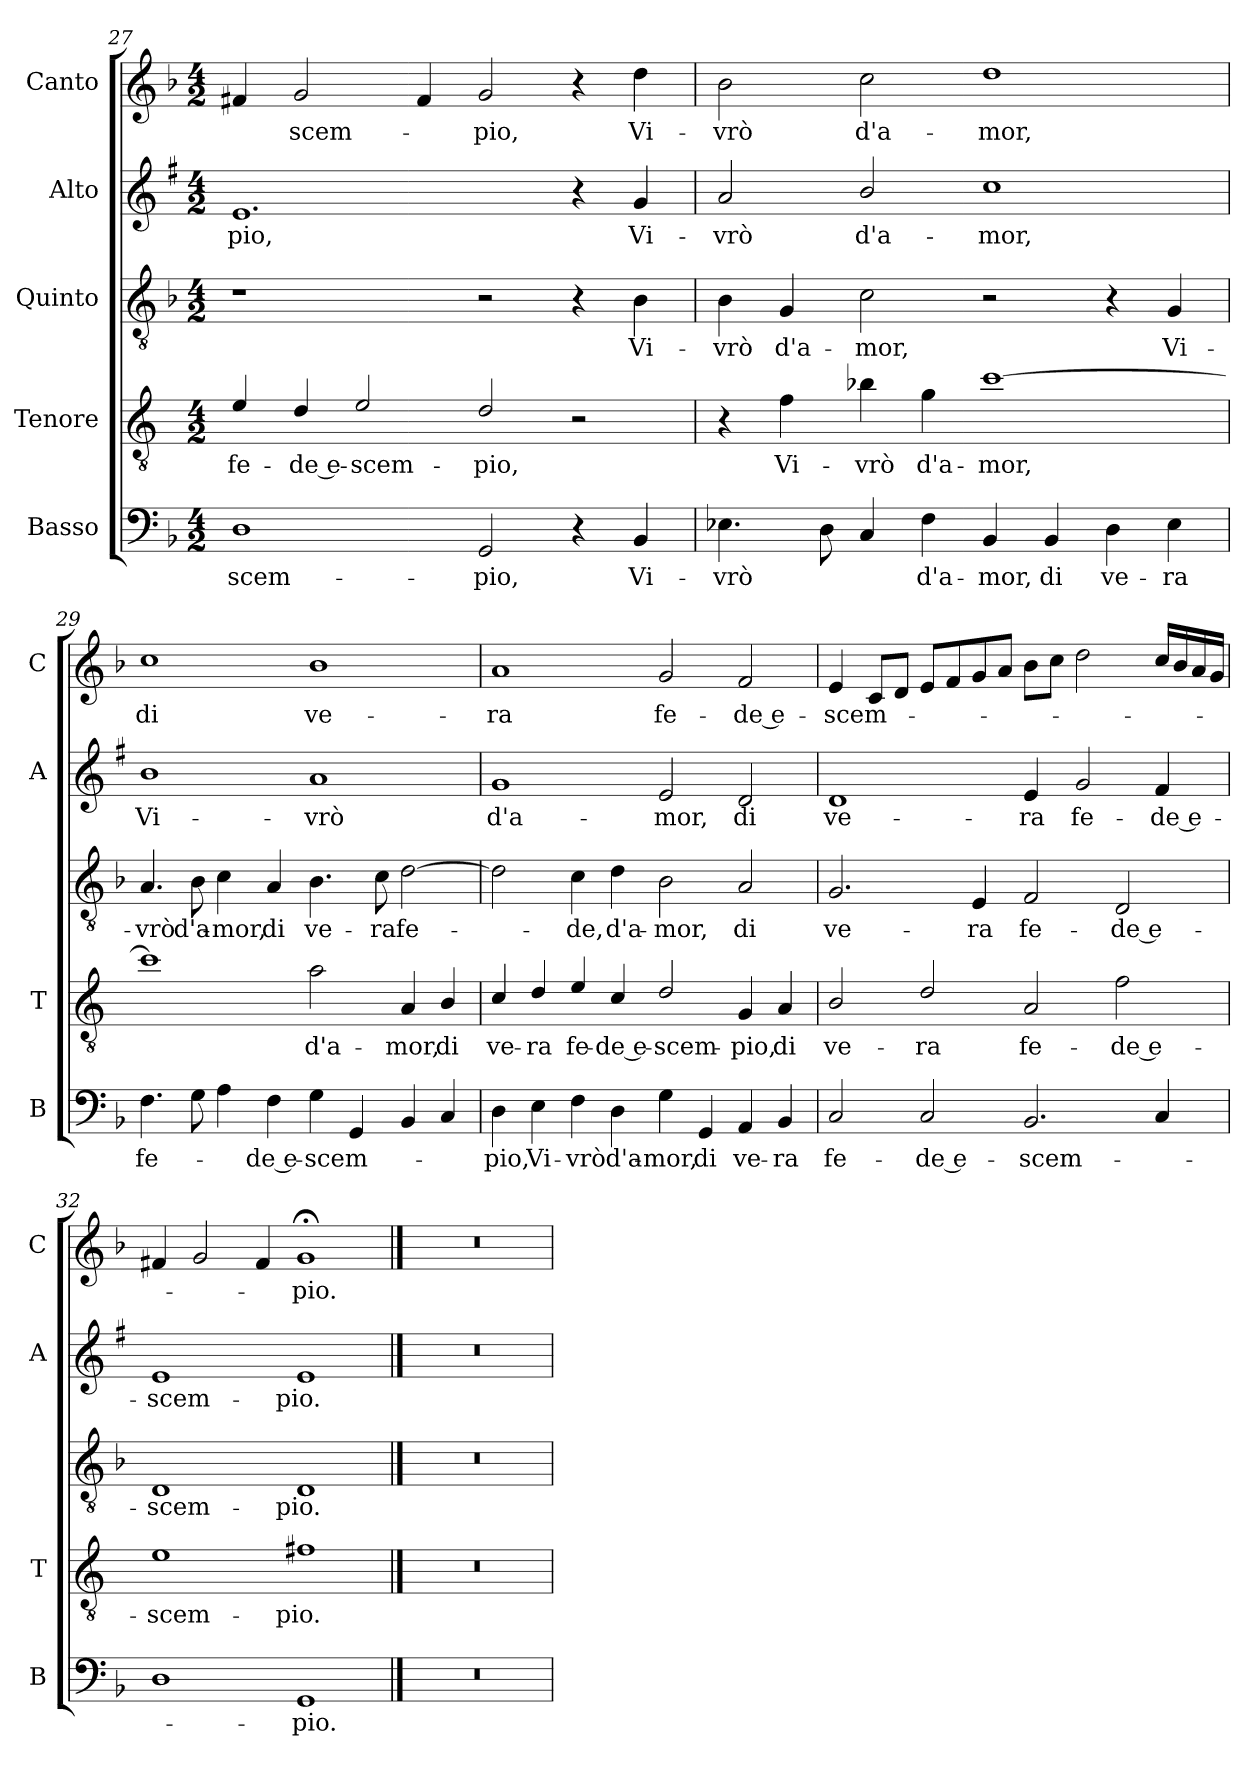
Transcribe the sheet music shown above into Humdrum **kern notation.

**kern	**text	**kern	**text	**kern	**text	**kern	**text	**kern	**text
*part5	*part5	*part4	*part4	*part3	*part3	*part2	*part2	*part1	*part1
*staff5	*staff5	*staff4	*staff4	*staff3	*staff3	*staff2	*staff2	*staff1	*staff1
*I"Basso	*	*I"Tenore	*	*I"Quinto	*	*I"Alto	*	*I"Canto	*
*I'B	*	*I'T	*	*	*	*I'A	*	*I'C	*
*clefF4	*	*clefGv2	*	*clefGv2	*	*clefG2	*	*clefG2	*
*	*	*ITrd4c7	*	*	*	*ITrd1c2	*	*	*
*k[b-]	*	*k[b-]	*	*k[b-]	*	*k[b-]	*	*k[b-]	*
*F:	*	*F:	*	*F:	*	*F:	*	*F:	*
*M4/2	*	*M4/2	*	*M4/2	*	*M4/2	*	*M4/2	*
=27	=27	=27	=27	=27	=27	=27	=27	=27	=27
!	!LO:LY:b	!	!LO:LY:b	!	!	!	!LO:LY:b	!	!
1D	-scem-	4A/	fe-	1r	.	1.d	-pio,	4f#X/	.
!	!	!	!LO:LY:b	!	!	!	!	!	!LO:LY:b
.	.	4G/	-de e-	.	.	.	.	2g/	-scem-
!	!	!	!LO:LY:b	!	!	!	!	!	!
.	.	2A/	-scem-	.	.	.	.	.	.
.	.	.	.	.	.	.	.	4f#/	.
!	!LO:LY:b	!	!LO:LY:b	!	!	!	!	!	!LO:LY:b
2GG/	-pio,	2G/	-pio,	2r	.	.	.	2g/	-pio,
4r	.	2r	.	4r	.	4r	.	4r	.
!	!LO:LY:b	!	!	!	!LO:LY:b	!	!LO:LY:b	!	!LO:LY:b
4BB-/	Vi-	.	.	4B-\	Vi-	4f/	Vi-	4dd\	Vi-
!!LO:PB:g=z
=28	=28	=28	=28	=28	=28	=28	=28	=28	=28
!	!LO:LY:b	!	!	!	!LO:LY:b	!	!LO:LY:b	!	!LO:LY:b
4.E-X\	-vrò	4r	.	4B-\	-vrò	2g/	-vrò	2b-\	-vrò
!	!	!	!LO:LY:b	!	!LO:LY:b	!	!	!	!
.	.	4B-\	Vi-	4G/	d'a-	.	.	.	.
8D\	.	.	.	.	.	.	.	.	.
!	!	!	!LO:LY:b	!	!LO:LY:b	!	!LO:LY:b	!	!LO:LY:b
4C/	.	4e-X\	-vrò	2c\	-mor,	2a/	d'a-	2cc\	d'a-
!	!LO:LY:b	!	!LO:LY:b	!	!	!	!	!	!
4F\	d'a-	4c\	d'a-	.	.	.	.	.	.
!	!LO:LY:b	!	!LO:LY:b	!	!	!	!LO:LY:b	!	!LO:LY:b
4BB-/	-mor,	[1f	-mor,	2r	.	1b-	-mor,	1dd	-mor,
!	!LO:LY:b	!	!	!	!	!	!	!	!
4BB-/	di	.	.	.	.	.	.	.	.
!	!LO:LY:b	!	!	!	!	!	!	!	!
4D\	ve-	.	.	4r	.	.	.	.	.
!	!LO:LY:b	!	!	!	!LO:LY:b	!	!	!	!
4E-\	-ra	.	.	4G/	Vi-	.	.	.	.
=29	=29	=29	=29	=29	=29	=29	=29	=29	=29
!	!LO:LY:b	!	!	!	!LO:LY:b	!	!LO:LY:b	!	!LO:LY:b
4.F\	fe-	1f]	.	4.A/	-vrò	1a	Vi-	1cc	di
!	!	!	!	!	!LO:LY:b	!	!	!	!
8G\	.	.	.	8B-\	d'a-	.	.	.	.
!	!	!	!	!	!LO:LY:b	!	!	!	!
4A\	.	.	.	4c\	-mor,	.	.	.	.
!	!LO:LY:b	!	!	!	!LO:LY:b	!	!	!	!
4F\	-de e-	.	.	4A/	di	.	.	.	.
!	!LO:LY:b	!	!LO:LY:b	!	!LO:LY:b	!	!LO:LY:b	!	!LO:LY:b
4G\	-scem-	2d\	d'a-	4.B-\	ve-	1g	-vrò	1b-	ve-
4GG/	.	.	.	.	.	.	.	.	.
!	!	!	!	!	!LO:LY:b	!	!	!	!
.	.	.	.	8c\	-ra	.	.	.	.
!	!	!	!LO:LY:b	!	!LO:LY:b	!	!	!	!
4BB-/	.	4D/	-mor,	[2d\	fe-	.	.	.	.
!	!	!	!LO:LY:b	!	!	!	!	!	!
4C/	.	4E/	di	.	.	.	.	.	.
=30	=30	=30	=30	=30	=30	=30	=30	=30	=30
!	!LO:LY:b	!	!LO:LY:b	!	!	!	!LO:LY:b	!	!LO:LY:b
4D\	-pio,	4F/	ve-	2d\]	.	1f	d'a-	1a	-ra
!	!LO:LY:b	!	!LO:LY:b	!	!	!	!	!	!
4E\	Vi-	4G/	-ra	.	.	.	.	.	.
!	!LO:LY:b	!	!LO:LY:b	!	!LO:LY:b	!	!	!	!
4F\	-vrò	4A/	fe-	4c\	-de,	.	.	.	.
!	!LO:LY:b	!	!LO:LY:b	!	!LO:LY:b	!	!	!	!
4D\	d'a-	4F/	-de e-	4d\	d'a-	.	.	.	.
!	!LO:LY:b	!	!LO:LY:b	!	!LO:LY:b	!	!LO:LY:b	!	!LO:LY:b
4G\	-mor,	2G/	-scem-	2B-\	-mor,	2d/	-mor,	2g/	fe-
!	!LO:LY:b	!	!	!	!	!	!	!	!
4GG/	di	.	.	.	.	.	.	.	.
!	!LO:LY:b	!	!LO:LY:b	!	!LO:LY:b	!	!LO:LY:b	!	!LO:LY:b
4AA/	ve-	4C/	-pio,	2A/	di	2c/	di	2f/	-de e-
!	!LO:LY:b	!	!LO:LY:b	!	!	!	!	!	!
4BB-/	-ra	4D/	di	.	.	.	.	.	.
!!LO:LB:g=z
=31	=31	=31	=31	=31	=31	=31	=31	=31	=31
!	!LO:LY:b	!	!LO:LY:b	!	!LO:LY:b	!	!LO:LY:b	!	!LO:LY:b
2C/	fe-	2E/	ve-	2.G/	ve-	1c	ve-	4e/	-scem-
.	.	.	.	.	.	.	.	8c/L	.
.	.	.	.	.	.	.	.	8d/J	.
!	!LO:LY:b	!	!LO:LY:b	!	!	!	!	!	!
2C/	-de e-	2G/	-ra	.	.	.	.	8e/L	.
.	.	.	.	.	.	.	.	8f/	.
!	!	!	!	!	!LO:LY:b	!	!	!	!
.	.	.	.	4E/	-ra	.	.	8g/	.
.	.	.	.	.	.	.	.	8a/J	.
!	!LO:LY:b	!	!LO:LY:b	!	!LO:LY:b	!	!LO:LY:b	!	!
2.BB-/	-scem-	2D/	fe-	2F/	fe-	4d/	-ra	8b-\L	.
.	.	.	.	.	.	.	.	8cc\J	.
!	!	!	!	!	!	!	!LO:LY:b	!	!
.	.	.	.	.	.	2f/	fe-	2dd\	.
!	!	!	!LO:LY:b	!	!LO:LY:b	!	!	!	!
.	.	2B-\	-de e-	2D/	-de e-	.	.	.	.
!	!	!	!	!	!	!	!LO:LY:b	!	!
4C/	.	.	.	.	.	4e/	-de e-	16cc/LL	.
.	.	.	.	.	.	.	.	16b-/	.
.	.	.	.	.	.	.	.	16a/	.
.	.	.	.	.	.	.	.	16g/JJ	.
=32	=32	=32	=32	=32	=32	=32	=32	=32	=32
!	!	!	!LO:LY:b	!	!LO:LY:b	!	!LO:LY:b	!	!
1D	.	1A	-scem-	1D	-scem-	1d	-scem-	4f#X/	.
.	.	.	.	.	.	.	.	2g/	.
.	.	.	.	.	.	.	.	4f#/	.
!	!LO:LY:b	!	!LO:LY:b	!	!LO:LY:b	!	!LO:LY:b	!	!LO:LY:b
1GG	-pio.	1Bn	-pio.	1D	-pio.	1d	-pio.	1g;<	-pio.
==33	==33	==33	==33	==33	==33	==33	==33	==33	==33
0r	.	0r	.	0r	.	0r	.	0r	.
=	=	=	=	=	=	=	=	=	=
*-	*-	*-	*-	*-	*-	*-	*-	*-	*-
